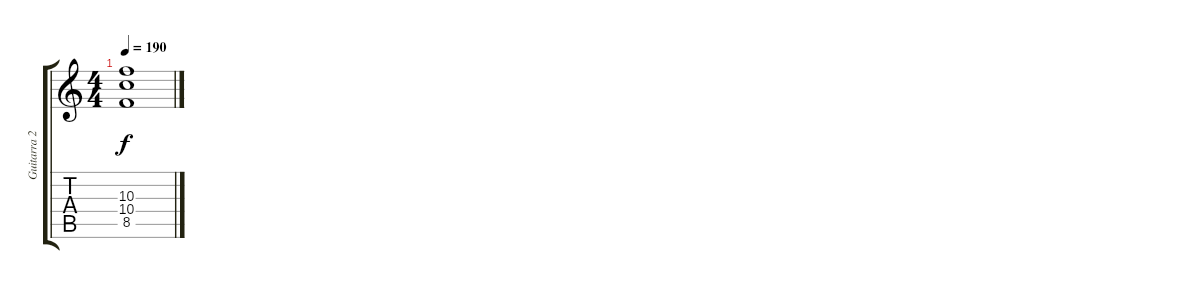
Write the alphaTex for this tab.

\track ("Guitarra 2" "Guitarra 2") {instrument electricguitarclean}
\staff {score tabs}
\tuning (E4 B3 G3 D3 A2 E2) {hide}
\ts (4 4)
\tempo 190
\clef g2
\ks c
(10.3{t} 10.4{t} 8.5{t}).1{dy f}
